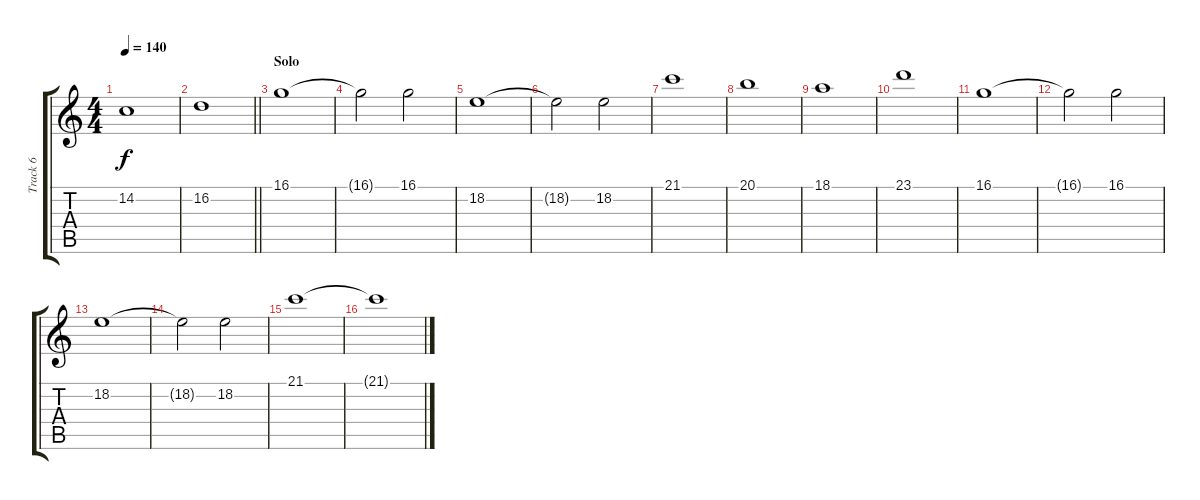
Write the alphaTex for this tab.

\track ("Track 6" "Track 6") {instrument stringensemble1}
\staff {score tabs}
\tuning (Eb4 Bb3 Gb3 Db3 Ab2 Db2) {hide}
\ts (4 4)
\tempo 140
\clef g2
\ks c
14.2.1{dy f} |
\barLineRight lightlight
16.2.1 |
\section ("" "Solo")
16.1.1 |
16.1{t}.2 16.1.2 |
18.2.1 |
18.2{t}.2 18.2.2 |
21.1.1 |
20.1.1 |
18.1.1 |
23.1.1 |
16.1.1 |
16.1{t}.2 16.1.2 |
18.2.1 |
18.2{t}.2 18.2.2 |
21.1.1 |
21.1{t}.1
